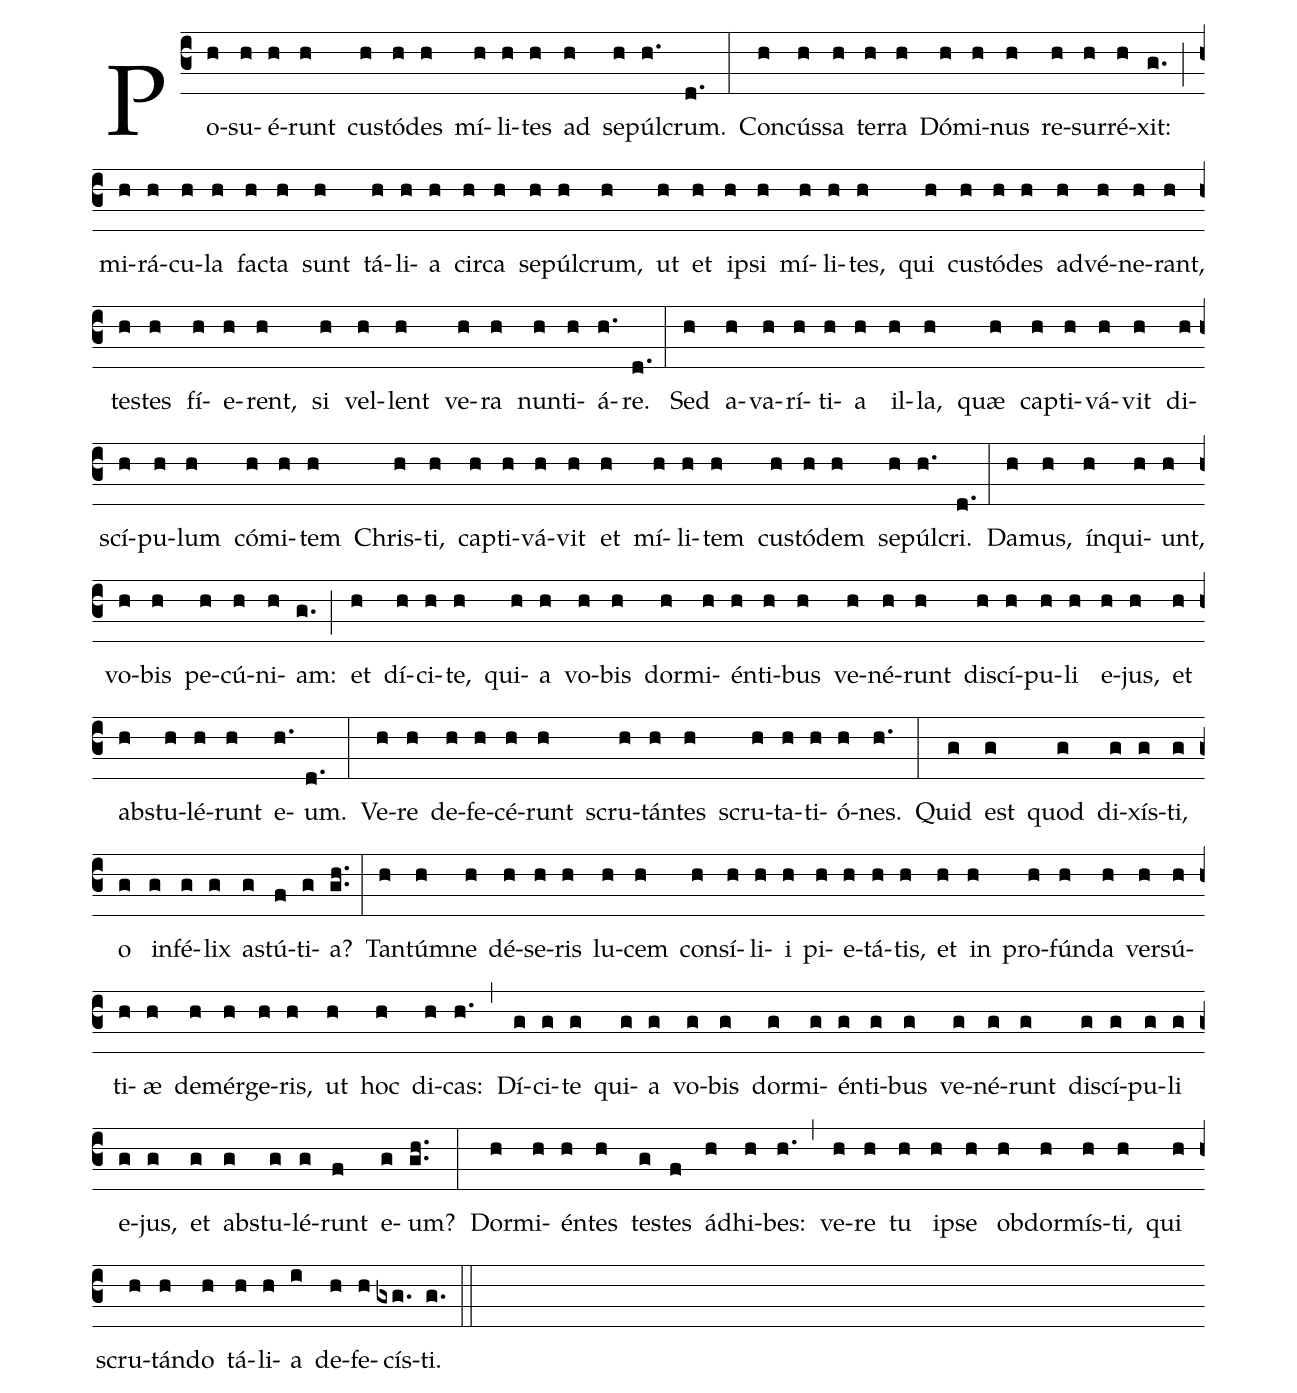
%%
(c3) Po(h)su(h)é(h)runt(h) cus(h)tó(h)des(h) mí(h)li(h)tes(h) ad(h) se(h)púl(h.)crum.(d.) (:) Con(h)cús(h)sa(h) ter(h)ra(h) Dó(h)mi(h)nus(h) re(h)sur(h)ré(h)xit:(g.) (;) mi(h)rá(h)cu(h)la(h) fac(h)ta(h) sunt(h) tá(h)li(h)a(h) cir(h)ca(h) se(h)púl(h)crum,(h) ut(h) et(h) ip(h)si(h) mí(h)li(h)tes,(h) qui(h) cus(h)tó(h)des(h) ad(h)vé(h)ne(h)rant,(h) tes(h)tes(h) fí(h)e(h)rent,(h) si(h) vel(h)lent(h) ve(h)ra(h) nun(h)ti(h)á(h.)re.(d.) (:) Sed(h) a(h)va(h)rí(h)ti(h)a(h) il(h)la,(h) quæ(h) cap(h)ti(h)vá(h)vit(h) di(h)scí(h)pu(h)lum(h) cóm(h)i(h)tem(h) Chris(h)ti,(h) cap(h)ti(h)vá(h)vit(h) et(h) mí(h)li(h)tem(h) cus(h)tó(h)dem(h) se(h)púl(h.)cri.(d.) (:) Da(h)mus,(h) ín(h)qui(h)unt,(h) vo(h)bis(h) pe(h)cú(h)ni(h)am:(g.) (;) et(h) dí(h)ci(h)te,(h) qui(h)a(h) vo(h)bis(h) dor(h)mi(h)én(h)ti(h)bus(h) ve(h)né(h)runt(h) di(h)scí(h)pu(h)li(h) e(h)jus,(h) et(h) abs(h)tu(h)lé(h)runt(h) e(h.)um.(d.) (:) Ve(h)re(h) de(h)fe(h)cé(h)runt(h) scru(h)tán(h)tes(h) scru(h)ta(h)ti(h)ó(h)nes.(h.) (:) Quid(g) est(g) quod(g) di(g)xís(g)ti,(g) o(g) in(g)fé(g)lix(g) a(g)stú(f)ti(g)a?(gh..) (:) Tan(h)túm(h)ne(h) dé(h)se(h)ris(h) lu(h)cem(h) con(h)sí(h)li(h)i(h) pi(h)e(h)tá(h)tis,(h) et(h) in(h) pro(h)fún(h)da(h) ver(h)sú(h)ti(h)æ(h) de(h)mér(h)ge(h)ris,(h) ut(h) hoc(h) di(h)cas:(h.) (,) Dí(g)ci(g)te(g) qui(g)a(g) vo(g)bis(g) dor(g)mi(g)én(g)ti(g)bus(g) ve(g)né(g)runt(g) di(g)scí(g)pu(g)li(g) e(g)jus,(g) et(g) abs(g)tu(g)lé(g)runt(f) e(g)um?(gh..) (:) Dor(h)mi(h)én(h)tes(h) tes(g)tes(f) ád(h)hi(h)bes:(h.) (,) ve(h)re(h) tu(h) ip(h)se(h) ob(h)dor(h)mís(h)ti,(h) qui(h) scru(h)tán(h)do(h) tá(h)li(h)a(i) de(h)fe(h)cís(gxg.)ti.(g.) (::)
